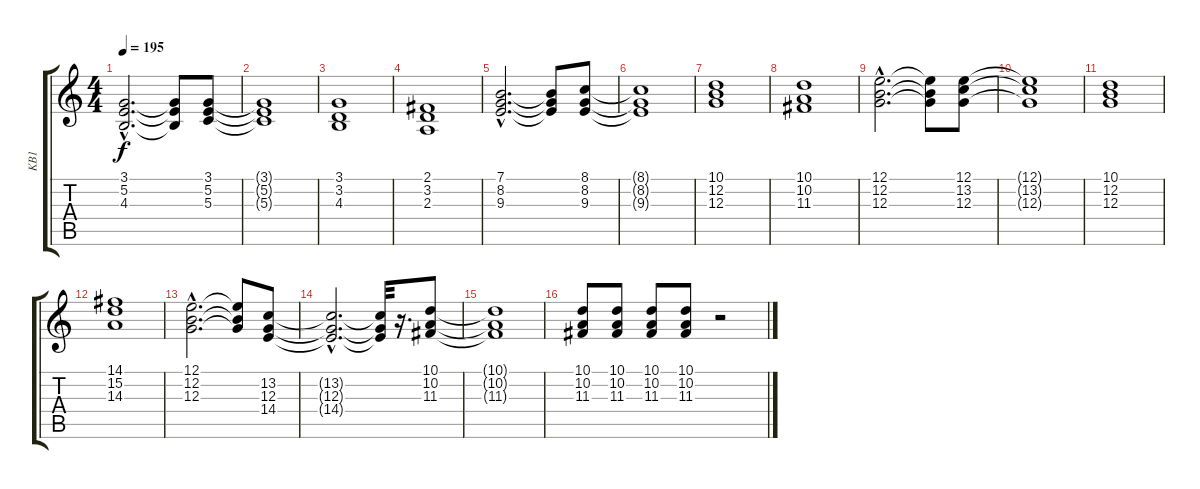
\track ("KB1" "KB1") {instrument drawbarorgan}
\staff {score tabs}
\tuning (E4 B3 G3 D3 A2 E2) {hide}
\ts (4 4)
\tempo 195
\clef g2
\ks c
(3.1{hac} 5.2{hac} 4.3{hac}).2{d dy f} (3.1{t} 5.2{t} 4.3{t}).8 (3.1 5.2 5.3).8 |
(3.1{t} 5.2{t} 5.3{t}).1 |
(3.1 3.2 4.3).1 |
(2.1 3.2 2.3).1 |
(7.1{hac} 8.2{hac} 9.3{hac}).2{d} (7.1{t} 8.2{t} 9.3{t}).8 (8.1 8.2 9.3).8 |
(8.1{t} 8.2{t} 9.3{t}).1 |
(10.1 12.2 12.3).1 |
(10.1 10.2 11.3).1 |
(12.1{hac} 12.2{hac} 12.3{hac}).2{d} (12.1{t} 12.2{t} 12.3{t}).8 (12.1 13.2 12.3).8 |
(12.1{t} 13.2{t} 12.3{t}).1 |
(10.1 12.2 12.3).1 |
(14.1 15.2 14.3).1 |
(12.1{hac} 12.2{hac} 12.3{hac}).2{d} (12.1{t} 12.2{t} 12.3{t}).8 (13.2 12.3 14.4).8 |
(13.2{hac t} 12.3{hac t} 14.4{hac t}).2{d} (13.2{t} 12.3{t} 14.4{t}).32 r.16{d} (10.1 10.2 11.3).8 |
(10.1{t} 10.2{t} 11.3{t}).1 |
(10.1 10.2 11.3).8 (10.1 10.2 11.3).8 (10.1 10.2 11.3).8 (10.1 10.2 11.3).8 r.2
